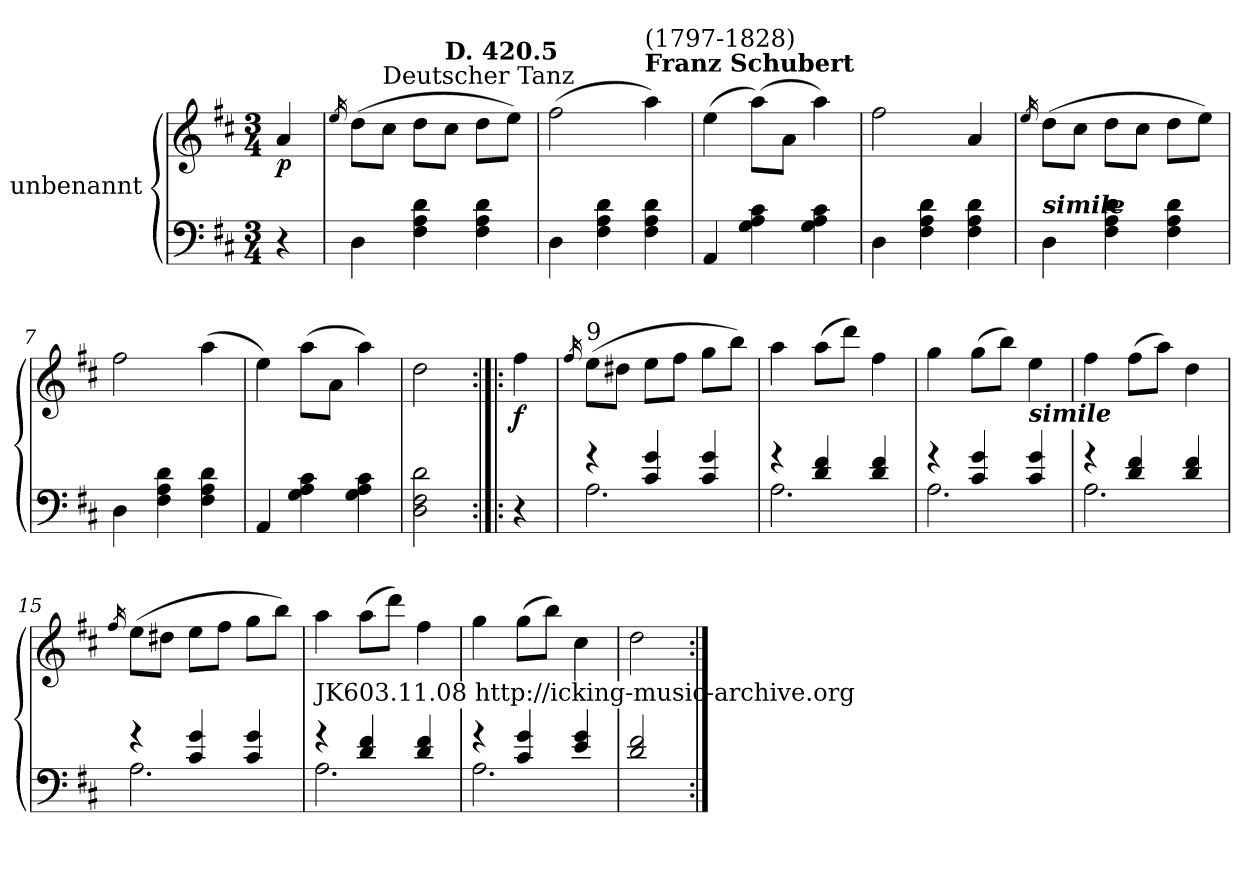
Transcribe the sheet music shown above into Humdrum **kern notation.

**kern	**kern	**dynam
*part1	*part1	*part1
*staff2	*staff1	*staff1/2
*I"unbenannt	*	*
*clefF4	*clefG2	*
*k[f#c#]	*k[f#c#]	*
*M3/4	*M3/4	*
=1	=1	=1
!	!	!LO:DY:b
4r	4a/	p
=2	=2	=2
.	16qee/	.
4D\	(8dd\L	.
!	!LO:TX:a:t=Deutscher Tanz	!
.	8cc#\J	.
4F#\ 4A\ 4d\	8dd\L	.
!	!LO:TX:a:B:t=D. 420.5	!
.	8cc#\J	.
4F#\ 4A\ 4d\	8dd\L	.
.	8ee\J)	.
=3	=3	=3
4D\	(2ff#\	.
4F#\ 4A\ 4d\	.	.
!	!LO:TX:a:B:t=Franz Schubert	!
!	!LO:TX:a:t=(1797-1828)	!
4F#\ 4A\ 4d\	4aa\)	.
!!LO:LB:g=z
=4	=4	=4
4AA/	(4ee\	.
4G\ 4A\ 4c#\	(8aa\L)	.
.	8a\J	.
4G\ 4A\ 4c#\	4aa\)	.
=5	=5	=5
4D\	2ff#\	.
4F#\ 4A\ 4d\	.	.
4F#\ 4A\ 4d\	4a/	.
=6	=6	=6
.	16qee/	.
!LO:TX:a:Bi:t=simile	!	!
4D\	(8dd\L	.
.	8cc#\J	.
4F#\ 4A\ 4d\	8dd\L	.
.	8cc#\J	.
4F#\ 4A\ 4d\	8dd\L	.
.	8ee\J)	.
!!LO:LB:g=z
=7	=7	=7
4D\	2ff#\	.
4F#\ 4A\ 4d\	.	.
4F#\ 4A\ 4d\	(4aa\	.
=8	=8	=8
4AA/	4ee\)	.
4G\ 4A\ 4c#\	(8aa\L	.
.	8a\J	.
4G\ 4A\ 4c#\	4aa\)	.
=9	=9	=9
2D\ 2F#\ 2d\	2dd\	.
!!LO:LB:g=z
=10:|!|:	=10:|!|:	=10:|!|:
!	!	!LO:DY:b
4r	4ff#\	f
=11	=11	=11
.	16qff#/	.
*^	*	*
!	!	!LO:TX:a:t=9	!
4r	2.A\	(8ee\L	.
.	.	8dd#X\J	.
4c#/ 4g/	.	8ee\L	.
.	.	8ff#\J	.
4c#/ 4g/	.	8gg\L	.
.	.	8bb\J)	.
=12	=12	=12	=12
4r	2.A\	4aa\	.
4d/ 4f#/	.	(8aa\L	.
.	.	8ddd\J)	.
4d/ 4f#/	.	4ff#\	.
=13	=13	=13	=13
4r	2.A\	4gg\	.
4c#/ 4g/	.	(8gg\L	.
.	.	8bb\J)	.
!LO:TX:a:Bi:t=simile	!	!	!
4c#/ 4g/	.	4ee\	.
!!LO:LB:g=z
=14	=14	=14	=14
4r	2.A\	4ff#\	.
4d/ 4f#/	.	(8ff#\L	.
.	.	8aa\J)	.
4d/ 4f#/	.	4dd\	.
=15	=15	=15	=15
.	.	16qff#/	.
4r	2.A\	(8ee\L	.
.	.	8dd#X\J	.
4c#/ 4g/	.	8ee\L	.
.	.	8ff#\J	.
4c#/ 4g/	.	8gg\L	.
.	.	8bb\J)	.
=16	=16	=16	=16
!LO:TX:a:t=JK603.11.08 http&colon;//icking-music-archive.org	!	!	!
4r	2.A\	4aa\	.
4d/ 4f#/	.	(8aa\L	.
.	.	8ddd\J)	.
4d/ 4f#/	.	4ff#\	.
=17	=17	=17	=17
4r	2.A\	4gg\	.
4c#/ 4g/	.	(8gg\L	.
.	.	8bb\J)	.
4e/ 4g/	.	4cc#\	.
*v	*v	*	*
=18	=18	=18
2d/ 2f#/	2dd\	.
=:|!	=:|!	=:|!
*-	*-	*-
